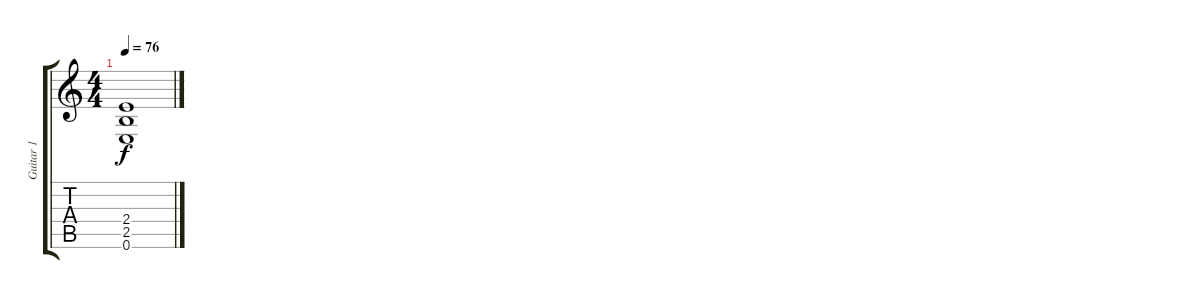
\track ("Guitar 1" "Guitar 1") {instrument acousticguitarnylon}
\staff {score tabs}
\tuning (E4 B3 G3 D3 A2 E2) {hide}
\ts (4 4)
\tempo 76
\clef g2
\ks c
(2.4{t} 2.5{t} 0.6{t}).1{dy f}
